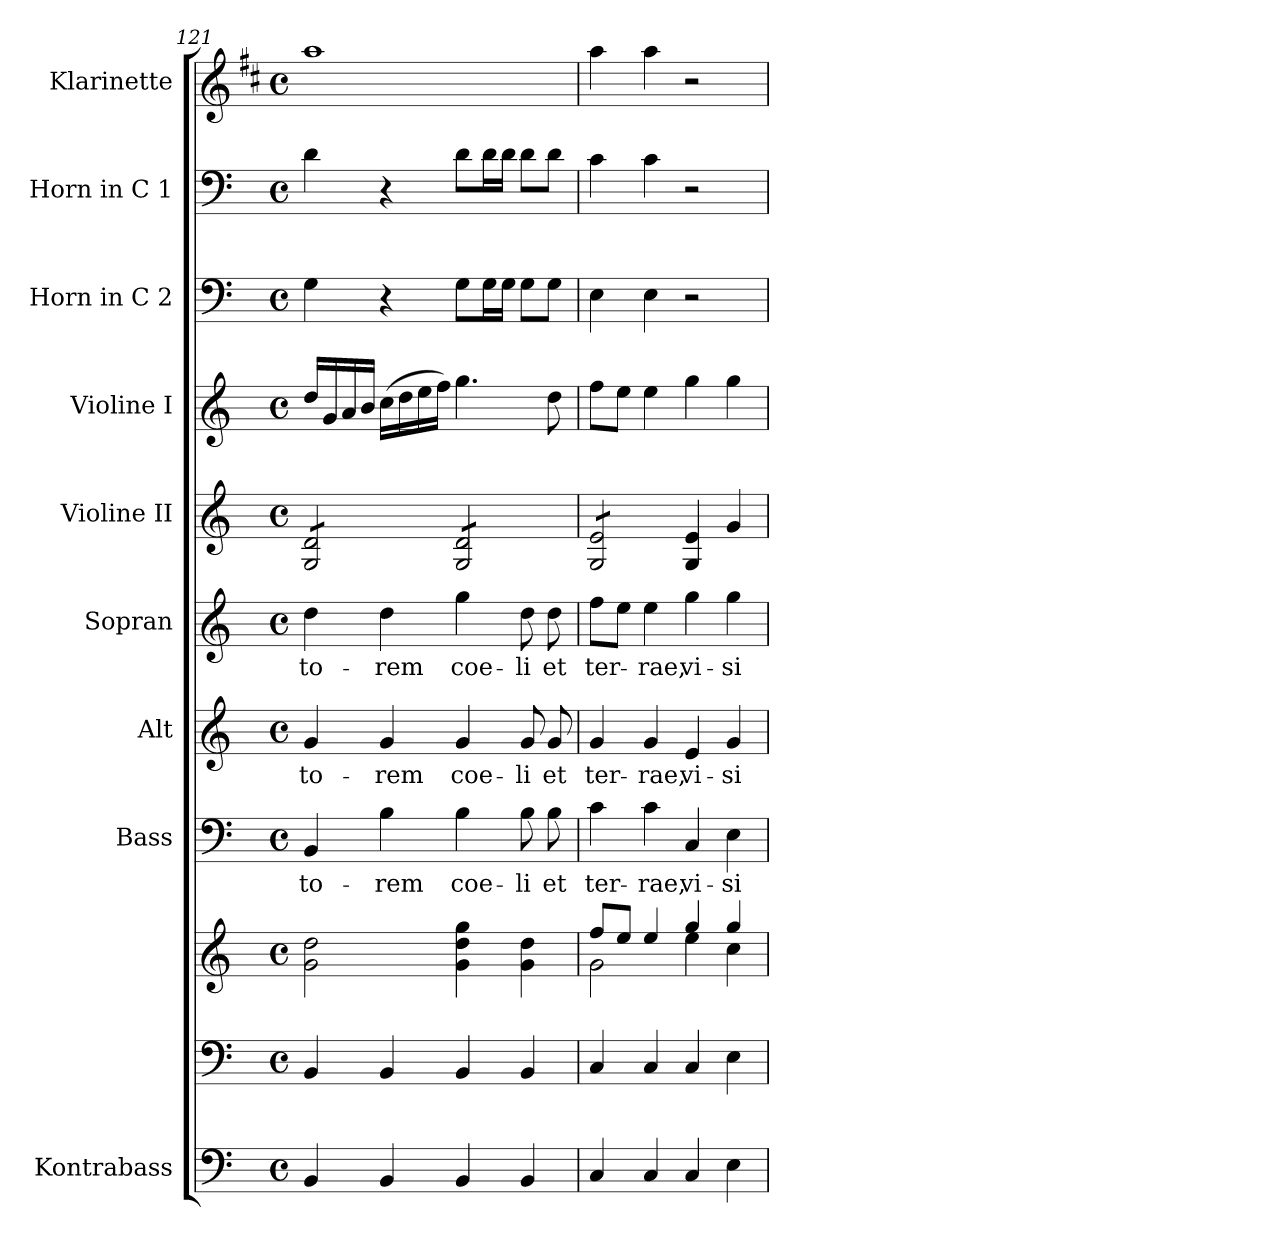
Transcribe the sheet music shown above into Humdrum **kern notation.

**kern	**kern	**kern	**kern	**text	**kern	**text	**kern	**text	**kern	**kern	**kern	**kern	**kern
*part10	*part9	*part9	*part8	*part8	*part7	*part7	*part6	*part6	*part5	*part4	*part3	*part2	*part1
*staff11	*staff10	*staff9	*staff8	*staff8	*staff7	*staff7	*staff6	*staff6	*staff5	*staff4	*staff3	*staff2	*staff1
*I"Kontrabass	*	*	*I"Bass	*	*I"Alt	*	*I"Sopran	*	*I"Violine II	*I"Violine I	*I"Horn in C 2	*I"Horn in C 1	*I"Klarinette
*I'Kb.	*	*	*I'B.	*	*I'A.	*	*I'S.	*	*I'Vl. II	*I'Vl. I	*I'Horn 2	*I'Horn 1	*I'Kl.
*clefF4	*clefF4	*clefG2	*clefF4	*	*clefG2	*	*clefG2	*	*clefG2	*clefG2	*clefF4	*clefF4	*clefG2
*ITrd7c12	*	*	*	*	*	*	*	*	*	*	*	*	*ITrd1c2
*k[]	*k[]	*k[]	*k[]	*	*k[]	*	*k[]	*	*k[]	*k[]	*k[]	*k[]	*k[]
*C:	*C:	*C:	*C:	*	*C:	*	*C:	*	*C:	*C:	*C:	*C:	*C:
*M4/4	*M4/4	*M4/4	*M4/4	*	*M4/4	*	*M4/4	*	*M4/4	*M4/4	*M4/4	*M4/4	*M4/4
*met(c)	*met(c)	*met(c)	*met(c)	*	*met(c)	*	*met(c)	*	*met(c)	*met(c)	*met(c)	*met(c)	*met(c)
=121	=121	=121	=121	=121	=121	=121	=121	=121	=121	=121	=121	=121	=121
!	!	!	!	!LO:LY:b	!	!LO:LY:b	!	!LO:LY:b	!	!	!	!	!
*	*	*	*	*	*	*	*	*	*tremolo	*	*	*	*
4BBB/	4BB/	2g\ 2dd\	4BB/	-to-	4g/	-to-	4dd\	-to-	8G/ 8d/L	16dd/LL	4G\	4d\	1gg
.	.	.	.	.	.	.	.	.	.	16g/	.	.	.
.	.	.	.	.	.	.	.	.	8G/ 8d/	16a/	.	.	.
.	.	.	.	.	.	.	.	.	.	16b/JJ	.	.	.
!	!	!	!	!LO:LY:b	!	!LO:LY:b	!	!LO:LY:b	!	!	!	!	!
4BBB/	4BB/	.	4B\	-rem	4g/	-rem	4dd\	-rem	8G/ 8d/	(>16cc\LL	4r	4r	.
.	.	.	.	.	.	.	.	.	.	16dd\	.	.	.
.	.	.	.	.	.	.	.	.	8G/ 8d/J	16ee\	.	.	.
.	.	.	.	.	.	.	.	.	.	16ff\JJ)	.	.	.
!	!	!	!	!LO:LY:b	!	!LO:LY:b	!	!LO:LY:b	!	!	!	!	!
4BBB/	4BB/	4g\ 4dd\ 4gg\	4B\	coe-	4g/	coe-	4gg\	coe-	8G/ 8d/L	4.gg\	8G\L	8d\L	.
.	.	.	.	.	.	.	.	.	8G/ 8d/	.	16G\L	16d\L	.
.	.	.	.	.	.	.	.	.	.	.	16G\JJ	16d\JJ	.
!	!	!	!	!LO:LY:b	!	!LO:LY:b	!	!LO:LY:b	!	!	!	!	!
4BBB/	4BB/	4g\ 4dd\	8B\	-li	8g/	-li	8dd\	-li	8G/ 8d/	.	8G\L	8d\L	.
!	!	!	!	!LO:LY:b	!	!LO:LY:b	!	!LO:LY:b	!	!	!	!	!
.	.	.	8B\	et	8g/	et	8dd\	et	8G/ 8d/J	8dd\	8G\J	8d\J	.
=122	=122	=122	=122	=122	=122	=122	=122	=122	=122	=122	=122	=122	=122
*	*	*^	*	*	*	*	*	*	*	*	*	*	*
!	!	!	!	!	!LO:LY:b	!	!LO:LY:b	!	!LO:LY:b	!	!	!	!	!
4CC/	4C/	8ff/L	2g\	4c\	ter-	4g/	ter-	8ff\L	ter-	8G/ 8e/L	8ff\L	4E\	4c\	4gg\
.	.	8ee/J	.	.	.	.	.	8ee\J	.	8G/ 8e/	8ee\J	.	.	.
!	!	!	!	!	!LO:LY:b	!	!LO:LY:b	!	!LO:LY:b	!	!	!	!	!
4CC/	4C/	4ee/	.	4c\	-rae,	4g/	-rae,	4ee\	-rae,	8G/ 8e/	4ee\	4E\	4c\	4gg\
.	.	.	.	.	.	.	.	.	.	8G/ 8e/J	.	.	.	.
*	*	*	*	*	*	*	*	*	*	*Xtremolo	*	*	*	*
!	!	!	!	!	!LO:LY:b	!	!LO:LY:b	!	!LO:LY:b	!	!	!	!	!
4CC/	4C/	4gg/	4ee\	4C/	vi-	4e/	vi-	4gg\	vi-	4G/ 4e/	4gg\	2r	2r	2r
!	!	!	!	!	!LO:LY:b	!	!LO:LY:b	!	!LO:LY:b	!	!	!	!	!
4EE\	4E\	4gg/	4cc\	4E\	-si-	4g/	-si-	4gg\	-si-	4g/	4gg\	.	.	.
*	*	*v	*v	*	*	*	*	*	*	*	*	*	*	*
=	=	=	=	=	=	=	=	=	=	=	=	=	=
*-	*-	*-	*-	*-	*-	*-	*-	*-	*-	*-	*-	*-	*-
